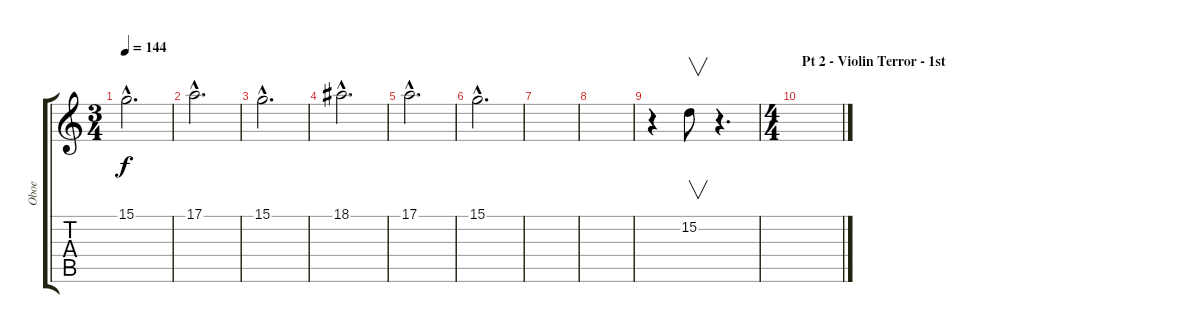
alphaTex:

\track ("Oboe" "Oboe") {instrument oboe}
\staff {score tabs}
\tuning (E4 B3 G3 D3 A2 E2) {hide}
\ts (3 4)
\tempo 144
\clef g2
\ks c
15.1{hac}.2{d dy f} |
17.1{hac}.2{d} |
15.1{hac}.2{d} |
18.1{hac}.2{d} |
17.1{hac}.2{d} |
15.1{hac}.2{d} |
|
|
r.4 15.2.8{v} r.4{d} |
\ts (4 4)
\section ("" "Pt 2 - Violin Terror - 1st")
